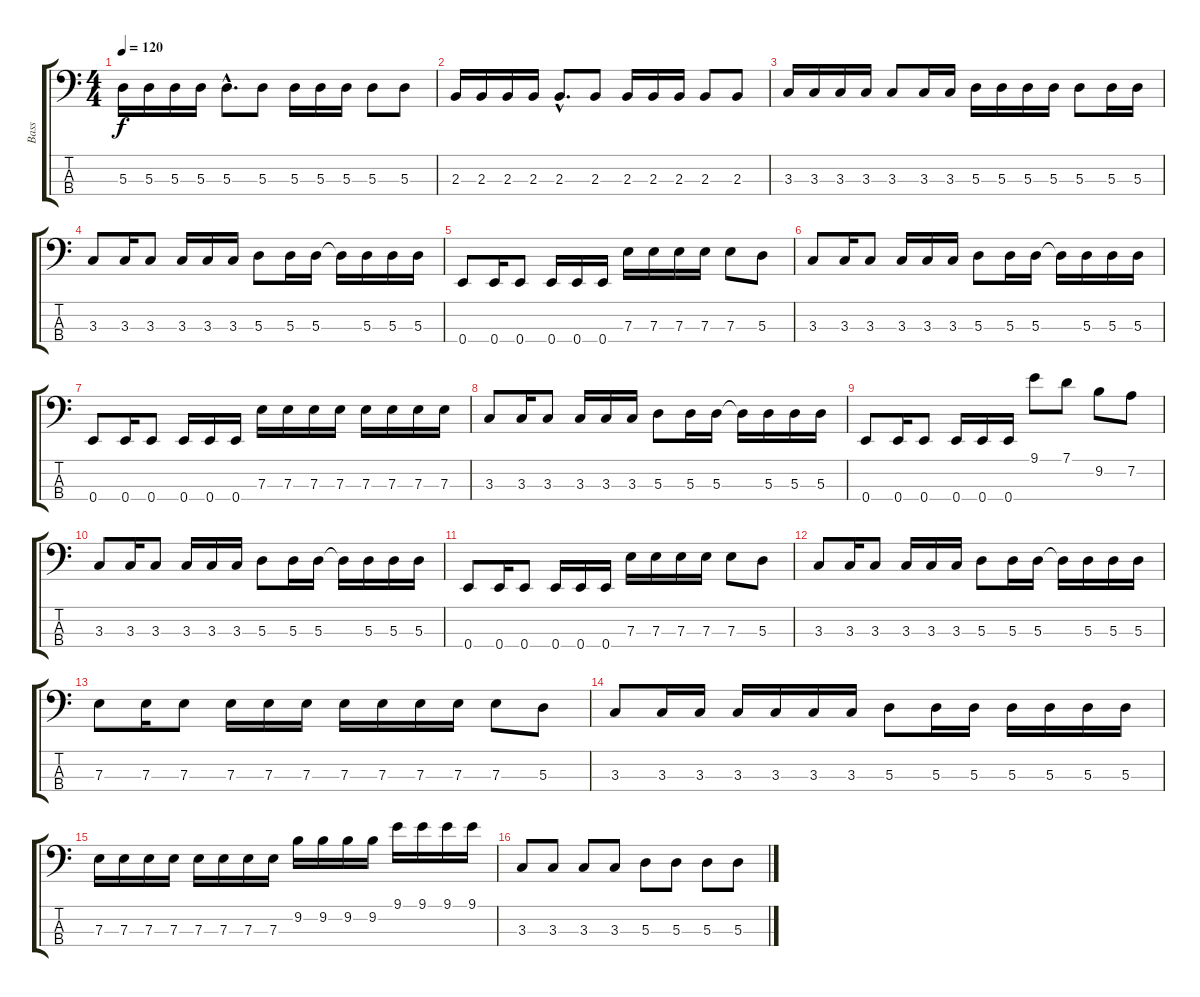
\track ("Bass" "Bass") {instrument electricbassfinger}
\staff {score tabs}
\tuning (G2 D2 A1 E1) {hide}
\ts (4 4)
\tempo 120
\clef f4
\ks c
5.3.16{dy f} 5.3.16 5.3.16 5.3.16 5.3{hac}.8{d} 5.3.8 5.3.16 5.3.16 5.3.16 5.3.8 5.3.8 |
2.3.16 2.3.16 2.3.16 2.3.16 2.3{hac}.8{d} 2.3.8 2.3.16 2.3.16 2.3.16 2.3.8 2.3.8 |
3.3.16 3.3.16 3.3.16 3.3.16 3.3.8 3.3.16 3.3.16 5.3.16 5.3.16 5.3.16 5.3.16 5.3.8 5.3.16 5.3.16 |
3.3.8 3.3.16 3.3.8 3.3.16 3.3.16 3.3.16 5.3.8 5.3.16 5.3.16 5.3{t}.16 5.3.16 5.3.16 5.3.16 |
0.4.8 0.4.16 0.4.8 0.4.16 0.4.16 0.4.16 7.3.16 7.3.16 7.3.16 7.3.16 7.3.8 5.3.8 |
3.3.8 3.3.16 3.3.8 3.3.16 3.3.16 3.3.16 5.3.8 5.3.16 5.3.16 5.3{t}.16 5.3.16 5.3.16 5.3.16 |
0.4.8 0.4.16 0.4.8 0.4.16 0.4.16 0.4.16 7.3.16 7.3.16 7.3.16 7.3.16 7.3.16 7.3.16 7.3.16 7.3.16 |
3.3.8 3.3.16 3.3.8 3.3.16 3.3.16 3.3.16 5.3.8 5.3.16 5.3.16 5.3{t}.16 5.3.16 5.3.16 5.3.16 |
0.4.8 0.4.16 0.4.8 0.4.16 0.4.16 0.4.16 9.1.8 7.1.8 9.2.8 7.2.8 |
3.3.8 3.3.16 3.3.8 3.3.16 3.3.16 3.3.16 5.3.8 5.3.16 5.3.16 5.3{t}.16 5.3.16 5.3.16 5.3.16 |
0.4.8 0.4.16 0.4.8 0.4.16 0.4.16 0.4.16 7.3.16 7.3.16 7.3.16 7.3.16 7.3.8 5.3.8 |
3.3.8 3.3.16 3.3.8 3.3.16 3.3.16 3.3.16 5.3.8 5.3.16 5.3.16 5.3{t}.16 5.3.16 5.3.16 5.3.16 |
7.3.8 7.3.16 7.3.8 7.3.16 7.3.16 7.3.16 7.3.16 7.3.16 7.3.16 7.3.16 7.3.8 5.3.8 |
3.3.8 3.3.16 3.3.16 3.3.16 3.3.16 3.3.16 3.3.16 5.3.8 5.3.16 5.3.16 5.3.16 5.3.16 5.3.16 5.3.16 |
7.3.16 7.3.16 7.3.16 7.3.16 7.3.16 7.3.16 7.3.16 7.3.16 9.2.16 9.2.16 9.2.16 9.2.16 9.1.16 9.1.16 9.1.16 9.1.16 |
3.3.8 3.3.8 3.3.8 3.3.8 5.3.8 5.3.8 5.3.8 5.3.8
